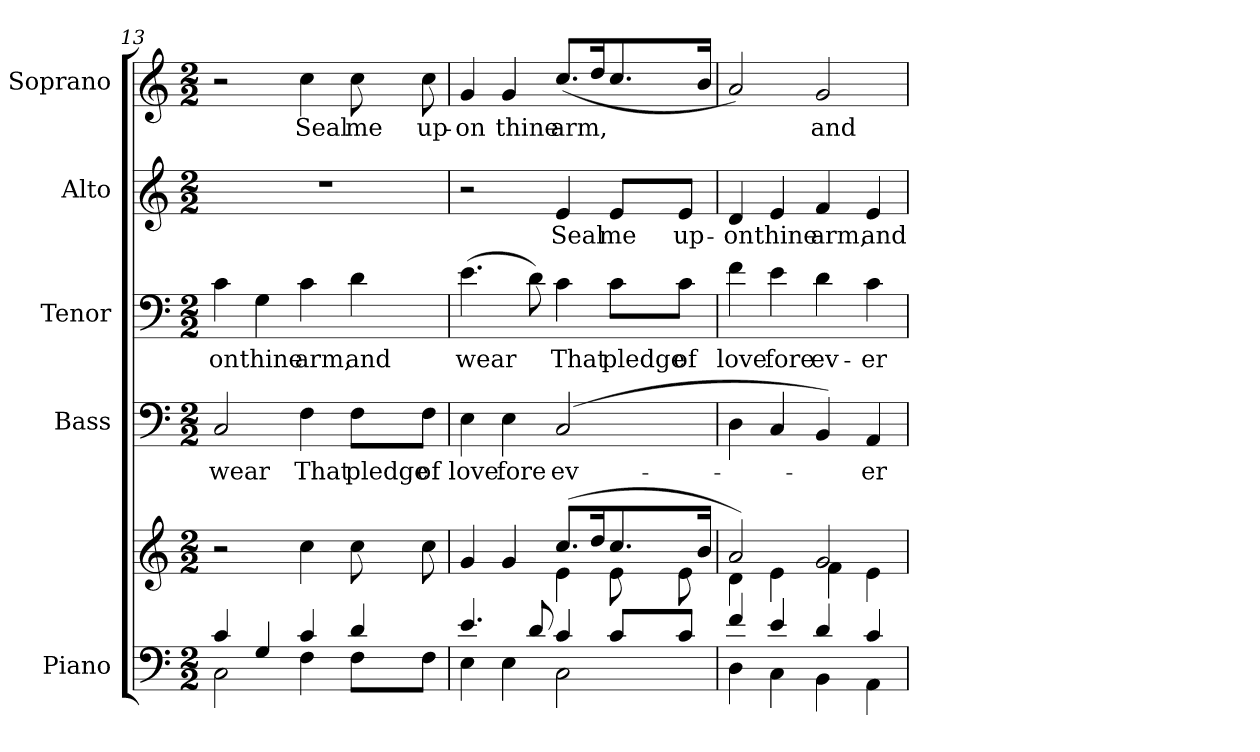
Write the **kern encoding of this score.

**kern	**kern	**kern	**text	**kern	**text	**kern	**text	**kern	**text
*part5	*part5	*part4	*part4	*part3	*part3	*part2	*part2	*part1	*part1
*staff6	*staff5	*staff4	*staff4	*staff3	*staff3	*staff2	*staff2	*staff1	*staff1
*I"Piano	*	*I"Bass	*	*I"Tenor	*	*I"Alto	*	*I"Soprano	*
*I'Pno.	*	*I'B.	*	*I'T.	*	*I'A.	*	*I'S.	*
*clefF4	*clefG2	*clefF4	*	*clefF4	*	*clefG2	*	*clefG2	*
*k[]	*k[]	*k[]	*	*k[]	*	*k[]	*	*k[]	*
*C:	*C:	*C:	*	*C:	*	*C:	*	*C:	*
*M2/2	*M2/2	*M2/2	*	*M2/2	*	*M2/2	*	*M2/2	*
=13	=13	=13	=13	=13	=13	=13	=13	=13	=13
*^	*	*	*	*	*	*	*	*	*
!	!	!	!	!LO:LY:b:color=#000000	!	!	!	!	!	!
!	!	!	!	!	!	!LO:LY:b:color=#000000	!	!	!	!
4ci/	2Ci\	2r	2Ci/	wear	4ci\	-on	1r	.	2r	.
!	!	!	!	!	!	!LO:LY:b:color=#000000	!	!	!	!
4Gi/	.	.	.	.	4Gi\	thine	.	.	.	.
!	!	!	!	!LO:LY:b:color=#000000	!	!	!	!	!	!
!	!	!	!	!	!	!LO:LY:b:color=#000000	!	!	!	!
!	!	!	!	!	!	!	!	!	!	!LO:LY:b:color=#000000
4ci/	4Fi\	4cci\	4Fi\	That	4ci\	arm,	.	.	4cci\	Seal
!	!	!	!	!LO:LY:b:color=#000000	!	!	!	!	!	!
!	!	!	!	!	!	!LO:LY:b:color=#000000	!	!	!	!
!	!	!	!	!	!	!	!	!	!	!LO:LY:b:color=#000000
4di/	8Fi\L	8cci\	8Fi\L	pledge	4di\	and	.	.	8cci\	me
!	!	!	!	!LO:LY:b:color=#000000	!	!	!	!	!	!
!	!	!	!	!	!	!	!	!	!	!LO:LY:b:color=#000000
.	8Fi\J	8cci\	8Fi\J	of	.	.	.	.	8cci\	up-
=14	=14	=14	=14	=14	=14	=14	=14	=14	=14	=14
*	*	*^	*	*	*	*	*	*	*	*
!	!	!	!	!	!LO:LY:b:color=#000000	!	!	!	!	!	!
!	!	!	!	!	!	!	!LO:LY:b:color=#000000	!	!	!	!
!	!	!	!	!	!	!	!	!	!	!	!LO:LY:b:color=#000000
4.ei/	4Ei\	4gi/	2ryy	4Ei\	love	(4.ei\	wear	2r	.	4gi/	-on
!	!	!	!	!	!LO:LY:b:color=#000000	!	!	!	!	!	!
!	!	!	!	!	!	!	!	!	!	!	!LO:LY:b:color=#000000
.	4Ei\	4gi/	.	4Ei\	fore	.	.	.	.	4gi/	thine
8di/	.	.	.	.	.	8di\)	.	.	.	.	.
!	!	!	!	!	!LO:LY:b:color=#000000	!	!	!	!	!	!
!	!	!	!	!	!	!	!LO:LY:b:color=#000000	!	!	!	!
!	!	!	!	!	!	!	!	!	!LO:LY:b:color=#000000	!	!
!	!	!	!	!	!	!	!	!	!	!	!LO:LY:b:color=#000000
4ci/	2Ci\	(8.cci/L	4ei\	(2Ci/	ev-	4ci\	That	4ei/	Seal	(8.cci/L	arm,
.	.	16ddi/K	.	.	.	.	.	.	.	16ddi/K	.
!	!	!	!	!	!	!	!LO:LY:b:color=#000000	!	!	!	!
!	!	!	!	!	!	!	!	!	!LO:LY:b:color=#000000	!	!
8ci/L	.	8.cci/	8ei\	.	.	8ci\L	pledge	8ei/L	me	8.cci/	.
!	!	!	!	!	!	!	!LO:LY:b:color=#000000	!	!	!	!
!	!	!	!	!	!	!	!	!	!LO:LY:b:color=#000000	!	!
8ci/J	.	.	8ei\	.	.	8ci\J	of	8ei/J	up-	.	.
.	.	16bi/Jk	.	.	.	.	.	.	.	16bi/Jk	.
=15	=15	=15	=15	=15	=15	=15	=15	=15	=15	=15	=15
!	!	!	!	!	!	!	!LO:LY:b:color=#000000	!	!	!	!
!	!	!	!	!	!	!	!	!	!LO:LY:b:color=#000000	!	!
4fi/	4Di\	2ai/)	4di\	4Di\	.	4fi\	love	4di/	-on	2ai/)	.
!	!	!	!	!	!	!	!LO:LY:b:color=#000000	!	!	!	!
!	!	!	!	!	!	!	!	!	!LO:LY:b:color=#000000	!	!
4ei/	4Ci\	.	4ei\	4Ci/	.	4ei\	fore	4ei/	thine	.	.
!	!	!	!	!	!	!	!LO:LY:b:color=#000000	!	!	!	!
!	!	!	!	!	!	!	!	!	!LO:LY:b:color=#000000	!	!
!	!	!	!	!	!	!	!	!	!	!	!LO:LY:b:color=#000000
4di/	4BBi\	2gi/	4fi\	4BBi/)	.	4di\	ev-	4fi/	arm,	2gi/	and
!	!	!	!	!	!LO:LY:b:color=#000000	!	!	!	!	!	!
!	!	!	!	!	!	!	!LO:LY:b:color=#000000	!	!	!	!
!	!	!	!	!	!	!	!	!	!LO:LY:b:color=#000000	!	!
4ci/	4AAi\	.	4ei\	4AAi/	-er	4ci\	-er	4ei/	and	.	.
*v	*v	*	*	*	*	*	*	*	*	*	*
*	*v	*v	*	*	*	*	*	*	*	*
=	=	=	=	=	=	=	=	=	=
*-	*-	*-	*-	*-	*-	*-	*-	*-	*-
